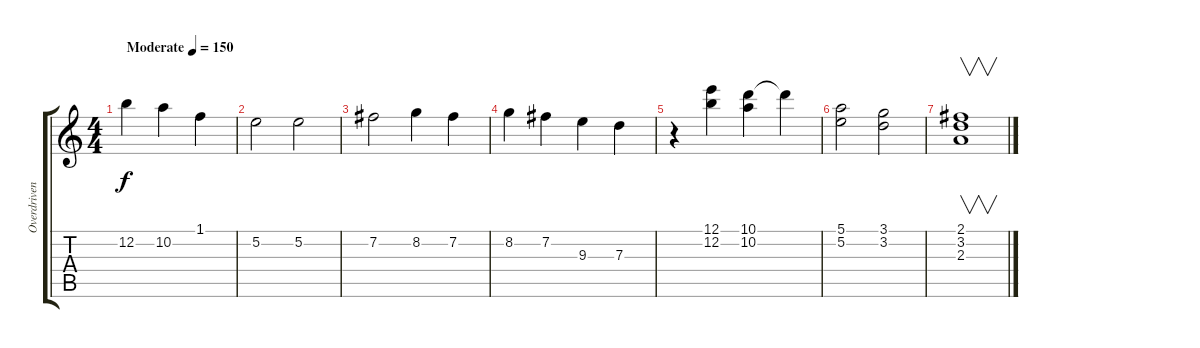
\track ("Overdriven Guitar" "Overdriven") {instrument overdrivenguitar}
\staff {score tabs}
\tuning (E4 B3 G3 D3 A2 E2) {hide}
\ts (4 4)
\tempo (150 "Moderate")
\clef g2
\ks c
12.2.4{dy f instrument overdrivenguitar} 10.2.4 1.1.4 |
5.2.2 5.2.2 |
7.2.2 8.2.4 7.2.4 |
8.2.4 7.2.4 9.3.4 7.3.4 |
r.4 (12.1 12.2).4 (10.1 10.2).4 10.1{t}.4 |
(5.1 5.2).2 (3.1 3.2).2 |
(2.1 3.2 2.3).1{v}
